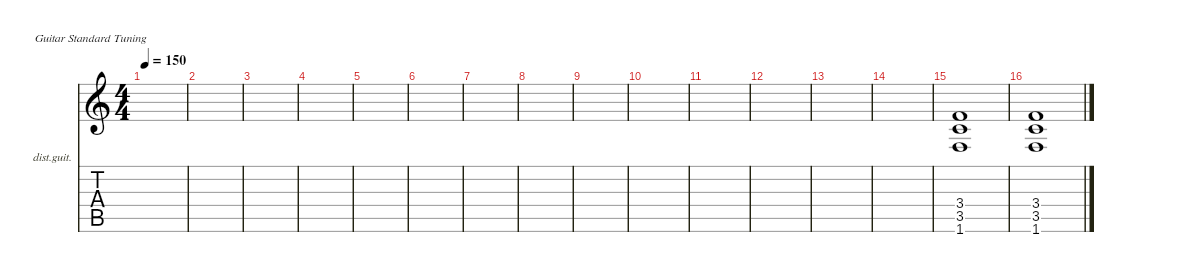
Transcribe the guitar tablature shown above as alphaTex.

\defaultSystemsLayout 4
\hideDynamics
\bracketExtendMode nobrackets
\firstSystemTrackNameOrientation horizontal
\otherSystemsTrackNameOrientation horizontal
\track ("Distortion Guitar" "dist.guit.") {instrument distortionguitar}
\staff {score tabs}
\tuning (E4 B3 G3 D3 A2 E2)
\ts (4 4)
\tempo 150
\clef g2
\ks c
|
|
|
|
|
|
|
|
|
|
|
|
|
|
(3.4 1.6 3.5).1 |
(1.6 3.5 3.4).1
